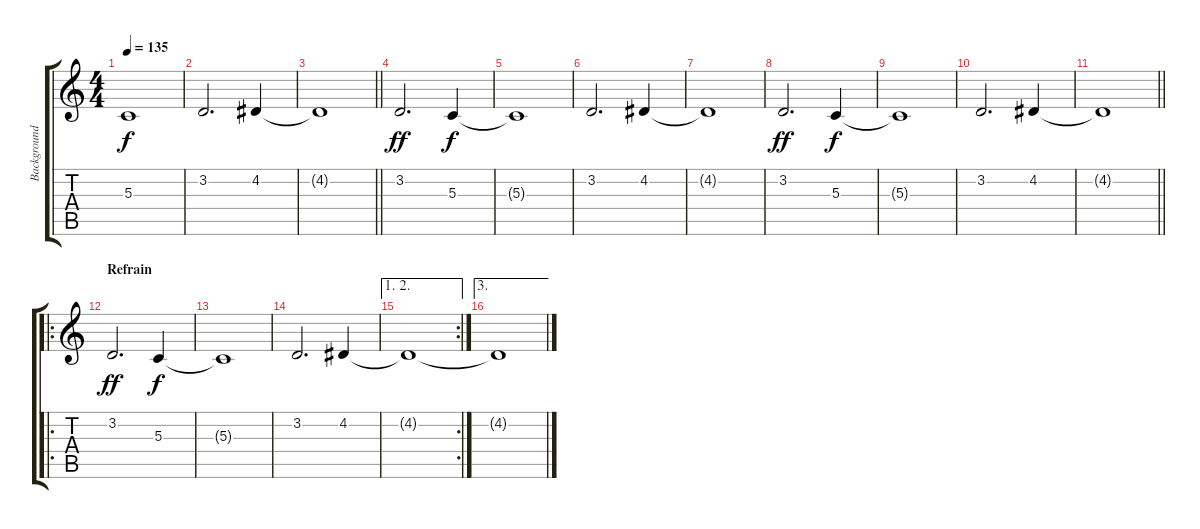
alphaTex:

\track ("Background/Keyboard" "Background") {instrument pad5bowed}
\staff {score tabs}
\tuning (E4 B3 G3 D3 A2 E2) {hide}
\ts (4 4)
\tempo 135
\clef g2
\ks c
5.3{t}.1{dy f} |
3.2.2{d} 4.2.4 |
\barLineRight lightlight
4.2{t}.1{volume 11} |
3.2.2{d dy ff volume 8} 5.3.4{dy f volume 10} |
5.3{t}.1 |
3.2.2{d} 4.2.4 |
4.2{t}.1{volume 11} |
3.2.2{d dy ff volume 8} 5.3.4{dy f volume 10} |
5.3{t}.1 |
3.2.2{d} 4.2.4 |
\barLineRight lightlight
4.2{t}.1{volume 11} |
\ro
\section ("" "Refrain")
3.2.2{d dy ff volume 8} 5.3.4{dy f volume 10} |
5.3{t}.1 |
3.2.2{d} 4.2.4 |
\ae (1 2)
\rc 2
4.2{t}.1{volume 11} |
\ae 3
4.2{t}.1{volume 11}
